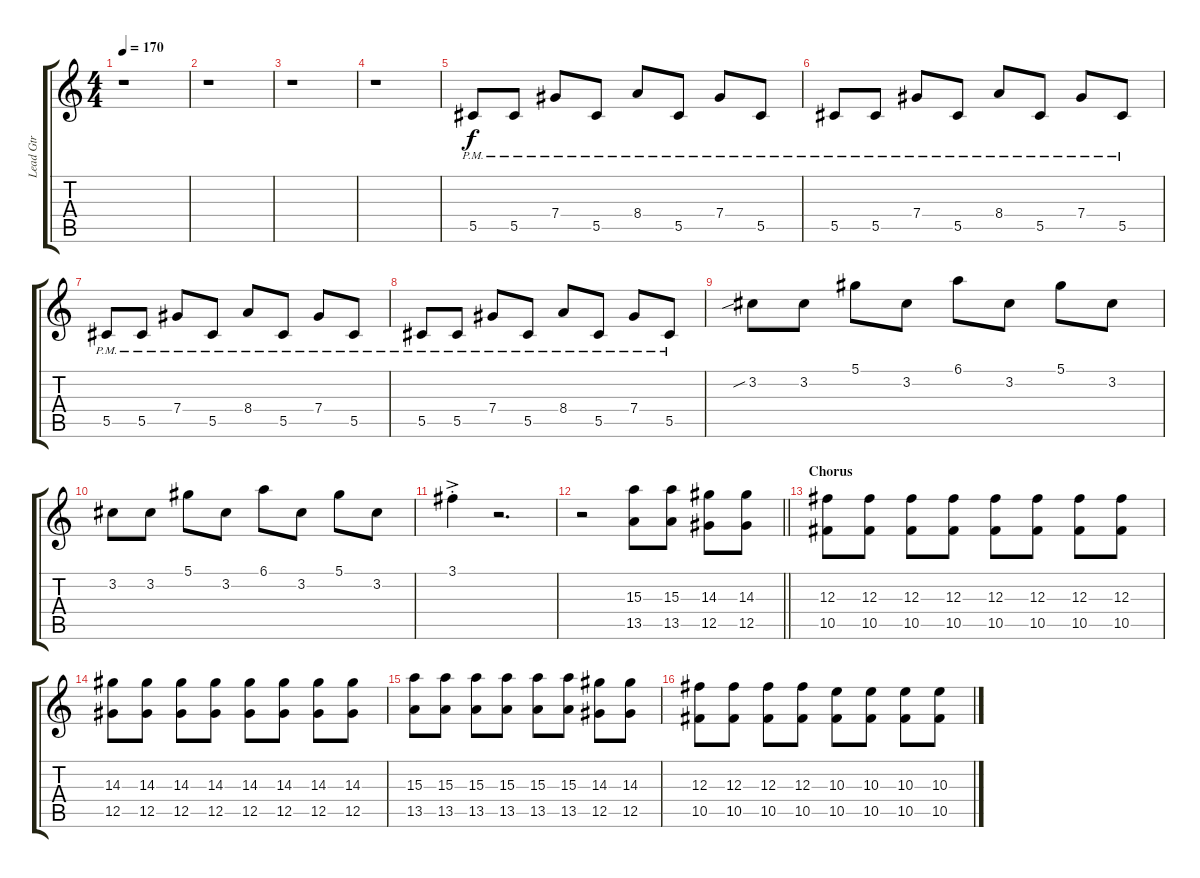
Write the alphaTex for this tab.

\track ("Lead Gtr" "Lead Gtr") {instrument distortionguitar}
\staff {score tabs}
\tuning (Eb4 Bb3 Gb3 Db3 Ab2 Db2) {hide}
\ts (4 4)
\tempo 170
\clef g2
\ks c
r.1{dy f} |
r.1 |
r.1 |
r.1 |
5.5{pm}.8 5.5{pm}.8 7.4{pm}.8 5.5{pm}.8 8.4{pm}.8 5.5{pm}.8 7.4{pm}.8 5.5{pm}.8 |
5.5{pm}.8 5.5{pm}.8 7.4{pm}.8 5.5{pm}.8 8.4{pm}.8 5.5{pm}.8 7.4{pm}.8 5.5{pm}.8 |
5.5{pm}.8 5.5{pm}.8 7.4{pm}.8 5.5{pm}.8 8.4{pm}.8 5.5{pm}.8 7.4{pm}.8 5.5{pm}.8 |
5.5{pm}.8 5.5{pm}.8 7.4{pm}.8 5.5{pm}.8 8.4{pm}.8 5.5{pm}.8 7.4{pm}.8 5.5{pm}.8 |
3.2{sib}.8{volume 3} 3.2.8 5.1.8 3.2.8 6.1.8 3.2.8 5.1.8 3.2.8 |
3.2.8 3.2.8 5.1.8 3.2.8 6.1.8 3.2.8 5.1.8 3.2.8 |
3.1{ac st}.4 r.2{d} |
\barLineRight lightlight
r.2{volume 9} (15.3 13.5).8 (15.3 13.5).8 (14.3 12.5).8 (14.3 12.5).8 |
\section ("" "Chorus")
(12.3 10.5).8{volume 6} (12.3 10.5).8 (12.3 10.5).8 (12.3 10.5).8 (12.3 10.5).8 (12.3 10.5).8 (12.3 10.5).8 (12.3 10.5).8 |
(14.3 12.5).8 (14.3 12.5).8 (14.3 12.5).8 (14.3 12.5).8 (14.3 12.5).8 (14.3 12.5).8 (14.3 12.5).8 (14.3 12.5).8 |
(15.3 13.5).8 (15.3 13.5).8 (15.3 13.5).8 (15.3 13.5).8 (15.3 13.5).8 (15.3 13.5).8 (14.3 12.5).8 (14.3 12.5).8 |
(12.3 10.5).8 (12.3 10.5).8 (12.3 10.5).8 (12.3 10.5).8 (10.3 10.5).8 (10.3 10.5).8 (10.3 10.5).8 (10.3 10.5).8
